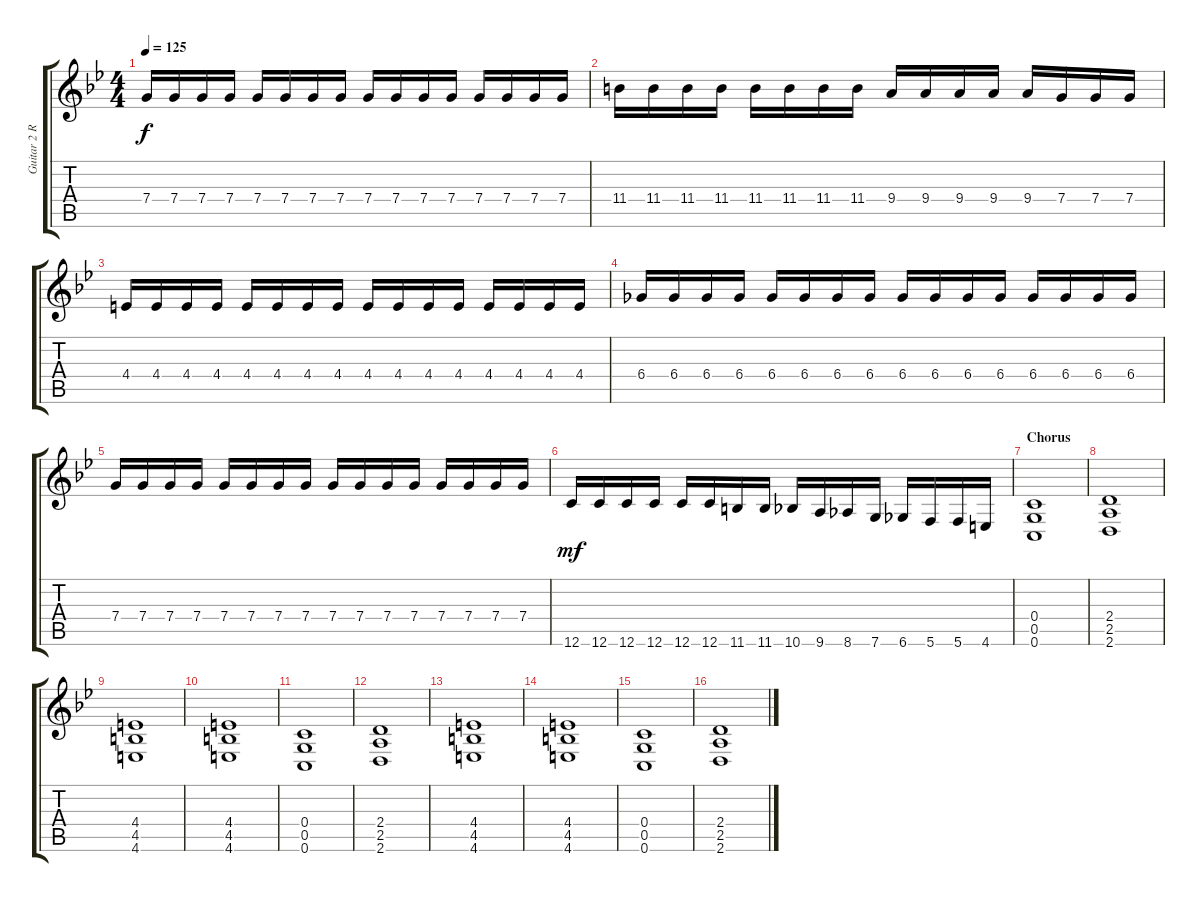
\track ("Guitar 2 Right" "Guitar 2 R") {instrument distortionguitar}
\staff {score tabs}
\tuning (D4 A3 F3 C3 G2 C2) {hide}
\ts (4 4)
\tempo 125
\clef g2
\ks bb
7.4.16{dy f} 7.4.16 7.4.16 7.4.16 7.4.16 7.4.16 7.4.16 7.4.16 7.4.16 7.4.16 7.4.16 7.4.16 7.4.16 7.4.16 7.4.16 7.4.16 |
11.4.16 11.4.16 11.4.16 11.4.16 11.4.16 11.4.16 11.4.16 11.4.16 9.4.16 9.4.16 9.4.16 9.4.16 9.4.16 7.4.16 7.4.16 7.4.16 |
4.4.16 4.4.16 4.4.16 4.4.16 4.4.16 4.4.16 4.4.16 4.4.16 4.4.16 4.4.16 4.4.16 4.4.16 4.4.16 4.4.16 4.4.16 4.4.16 |
6.4.16 6.4.16 6.4.16 6.4.16 6.4.16 6.4.16 6.4.16 6.4.16 6.4.16 6.4.16 6.4.16 6.4.16 6.4.16 6.4.16 6.4.16 6.4.16 |
7.4.16 7.4.16 7.4.16 7.4.16 7.4.16 7.4.16 7.4.16 7.4.16 7.4.16 7.4.16 7.4.16 7.4.16 7.4.16 7.4.16 7.4.16 7.4.16 |
12.6.16{dy mf} 12.6.16 12.6.16 12.6.16 12.6.16 12.6.16 11.6.16 11.6.16 10.6.16 9.6.16 8.6.16 7.6.16 6.6.16 5.6.16 5.6.16 4.6.16 |
\section ("" "Chorus")
(0.4 0.5 0.6).1 |
(2.4 2.5 2.6).1 |
(4.4 4.5 4.6).1 |
(4.4 4.5 4.6).1 |
(0.4 0.5 0.6).1 |
(2.4 2.5 2.6).1 |
(4.4 4.5 4.6).1 |
(4.4 4.5 4.6).1 |
(0.4 0.5 0.6).1 |
(2.4 2.5 2.6).1
